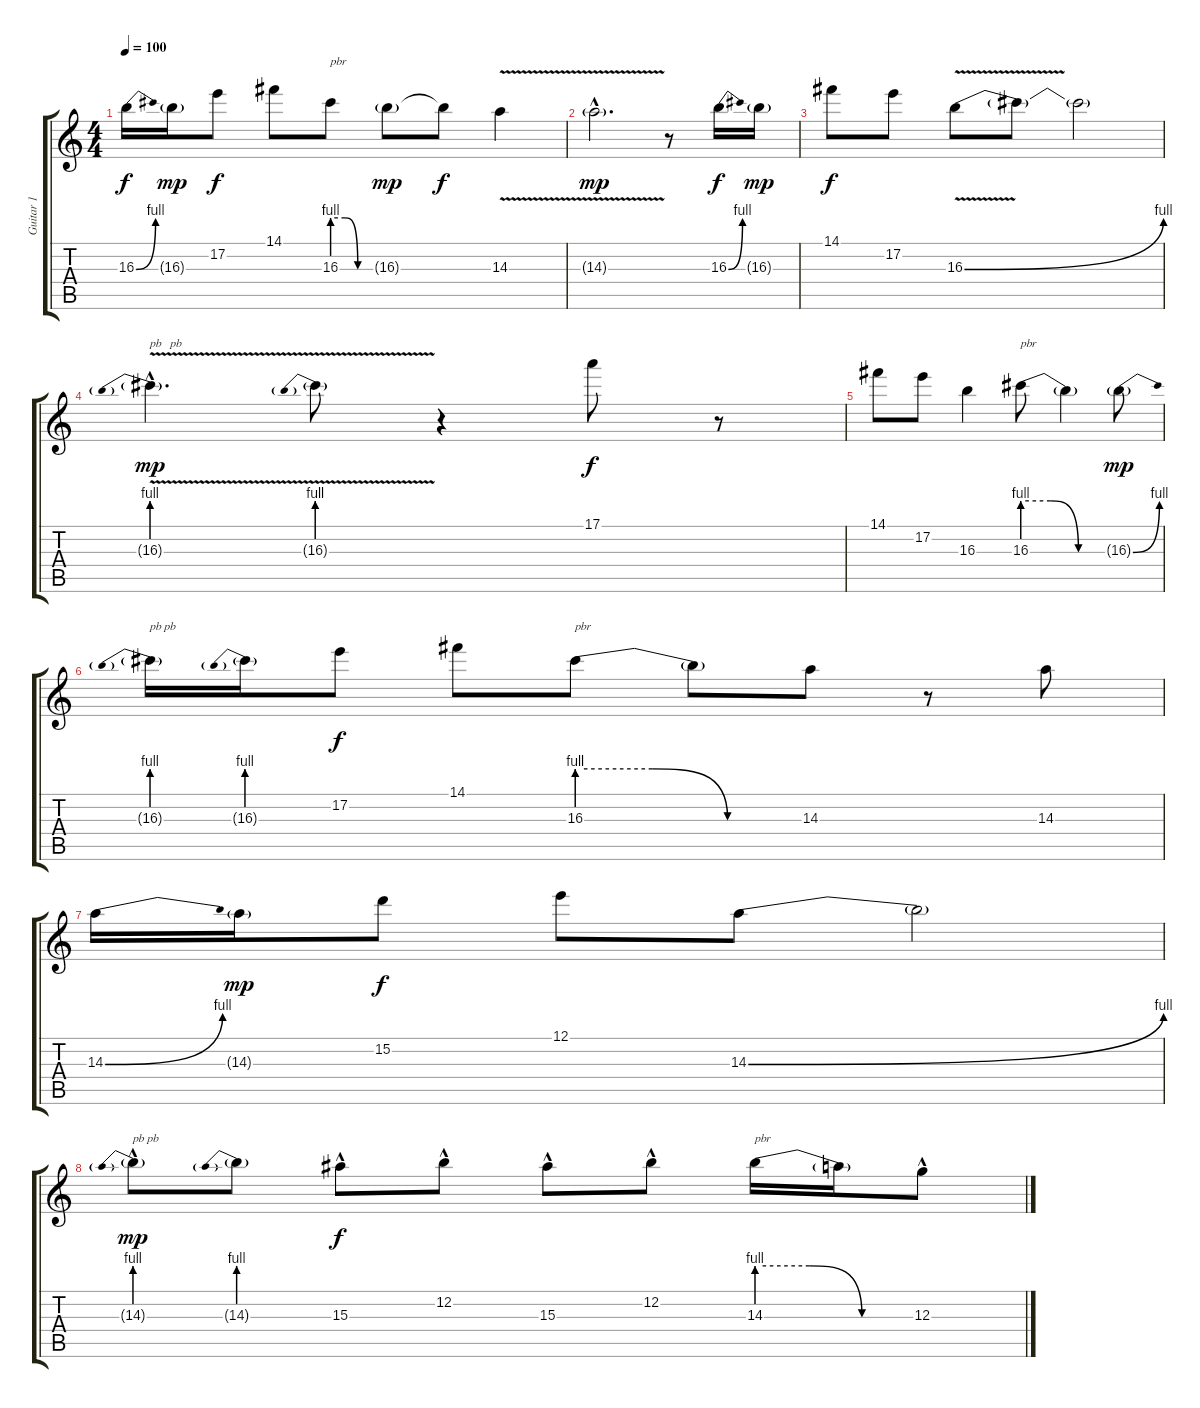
\track ("Guitar 1" "Guitar 1") {instrument distortionguitar}
\staff {score tabs}
\tuning (E4 B3 G3 D3 A2 E2) {hide}
\ts (4 4)
\tempo 100
\clef g2
\ks c
16.3{be (bend 0 0 60 4)}.16{dy f} 16.3{g}.16{dy mp} 17.2.8{dy f} 14.1.8 16.3{be (custom 0 4 20 4 40 0 60 0)}.8{txt "pbr"} 16.3{g}.8{dy mp} 16.3{t}.8{dy f} 14.3{v}.4 |
14.3{v g hac}.2{d dy mp} r.8 16.3{be (bend 0 0 60 4)}.16{dy f} 16.3{g}.16{dy mp} |
14.1.8{dy f} 17.2.8 16.3{be (bend 0 0 60 4) v}.8 16.3{t}.8 16.3{t}.2 |
16.3{be (prebend 0 4 60 4) v g hac}.4{d txt "pb   pb" dy mp} 16.3{be (prebend 0 4 60 4) v g}.8 r.4 17.1.8{dy f} r.8 |
14.1.8 17.2.8 16.3.4 16.3{be (custom 0 4 20 4 40 0 60 0)}.8{txt "pbr"} 16.3{t}.4 16.3{be (bend 0 0 60 4) g}.8{dy mp} |
16.3{be (prebend 0 4 60 4) g}.16{txt "pb pb"} 16.3{be (prebend 0 4 60 4) g}.16 17.2.8{dy f} 14.1.8 16.3{be (custom 0 4 20 4 40 0 60 0)}.8{txt "pbr"} 16.3{t}.8 14.3.8 r.8 14.3.8 |
14.3{be (bend 0 0 60 4)}.16 14.3{g}.16{dy mp} 15.2.8{dy f} 12.1.8 14.3{be (bend 0 0 60 4)}.8 14.3{t}.2 |
14.3{be (prebend 0 4 60 4) g hac}.8{txt "pb pb" dy mp} 14.3{be (prebend 0 4 60 4) g}.8 15.3{hac}.8{dy f} 12.2{hac}.8 15.3{hac}.8 12.2{hac}.8 14.3{be (custom 0 4 20 4 40 0 60 0)}.16{txt "pbr"} 14.3{t}.16 12.3{hac}.8
